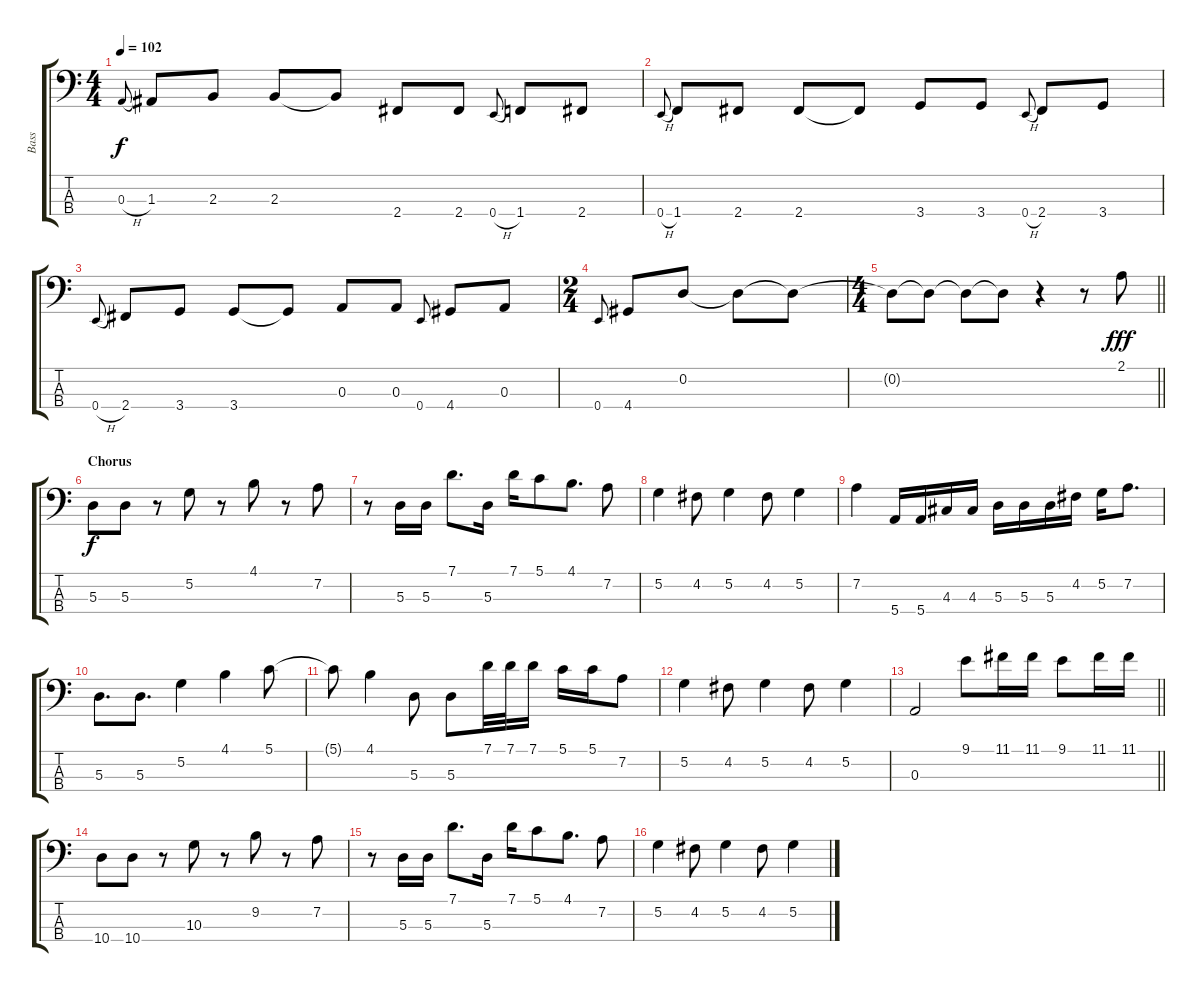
\track ("Bass" "Bass") {instrument electricbasspick}
\staff {score tabs}
\tuning (G2 D2 A1 E1) {hide}
\ts (4 4)
\tempo 102
\clef f4
\ks c
0.3{h}.8{gr onbeat dy f} 1.3.8 2.3.8 2.3.8 2.3{t}.8 2.4.8 2.4.8 0.4{h}.8{gr onbeat} 1.4.8 2.4.8 |
0.4{h}.8{gr onbeat} 1.4.8 2.4.8 2.4.8 2.4{t}.8 3.4.8 3.4.8 0.4{h}.8{gr onbeat} 2.4.8 3.4.8 |
0.4{h}.8{gr onbeat} 2.4.8 3.4.8 3.4.8 3.4{t}.8 0.3.8 0.3.8 0.4.8{gr onbeat} 4.4.8 0.3.8 |
\ts (2 4)
0.4.8{gr onbeat} 4.4.8 0.2.8 0.2{t}.8 0.2{t}.8 |
\ts (4 4)
\barLineRight lightlight
0.2{t}.8 0.2{t}.8 0.2{t}.8 0.2{t}.8 r.4 r.8 2.1.8{dy fff} |
\section ("" "Chorus")
5.3.8{dy f} 5.3.8 r.8 5.2.8 r.8 4.1.8 r.8 7.2.8 |
r.8 5.3.16 5.3.16 7.1.8{d} 5.3.16 7.1.16 5.1.8 4.1.8{d} 7.2.8 |
5.2.4 4.2.8 5.2.4 4.2.8 5.2.4 |
7.2.4 5.4.16 5.4.16 4.3.16 4.3.16 5.3.16 5.3.16 5.3.16 4.2.16 5.2.16 7.2.8{d} |
5.3.8{d} 5.3.8{d} 5.2.4 4.1.4 5.1.8 |
5.1{t}.8 4.1.4 5.3.8 5.3.8 7.1.32 7.1.32 7.1.16 5.1.16 5.1.16 7.2.8 |
5.2.4 4.2.8 5.2.4 4.2.8 5.2.4 |
\barLineRight lightlight
0.3.2 9.1.8 11.1.16 11.1.16 9.1.8 11.1.16 11.1.16 |
10.4.8 10.4.8 r.8 10.3.8 r.8 9.2.8 r.8 7.2.8 |
r.8 5.3.16 5.3.16 7.1.8{d} 5.3.16 7.1.16 5.1.8 4.1.8{d} 7.2.8 |
5.2.4 4.2.8 5.2.4 4.2.8 5.2.4
